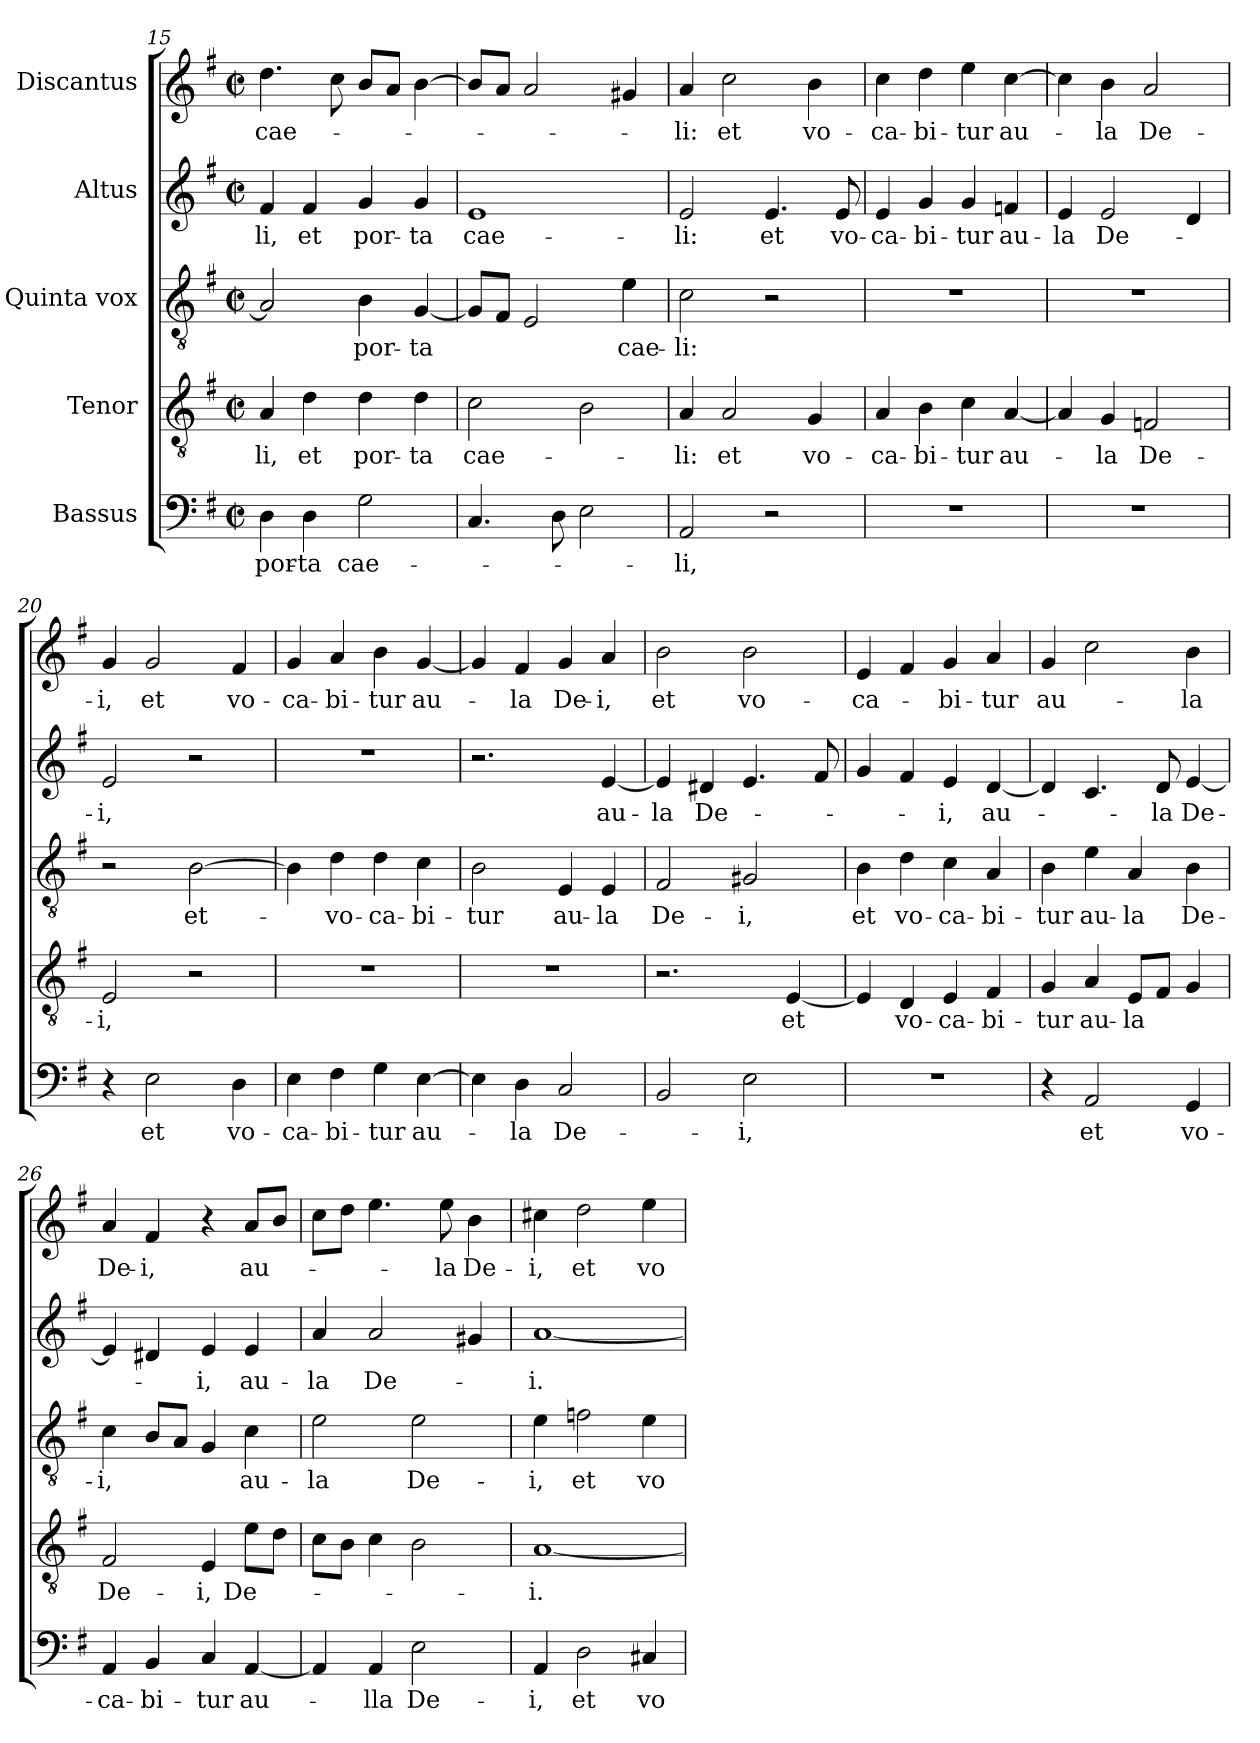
**kern	**text	**kern	**text	**kern	**text	**kern	**text	**kern	**text
*part5	*part5	*part4	*part4	*part3	*part3	*part2	*part2	*part1	*part1
*staff5	*staff5	*staff4	*staff4	*staff3	*staff3	*staff2	*staff2	*staff1	*staff1
*I"Bassus	*	*I"Tenor	*	*I"Quinta vox	*	*I"Altus	*	*I"Discantus	*
*clefF4	*	*clefGv2	*	*clefGv2	*	*clefG2	*	*clefG2	*
*k[f#]	*	*k[f#]	*	*k[f#]	*	*k[f#]	*	*k[f#]	*
*G:	*	*G:	*	*G:	*	*G:	*	*G:	*
*M2/2	*	*M2/2	*	*M2/2	*	*M2/2	*	*M2/2	*
*met(c|)	*	*met(c|)	*	*met(c|)	*	*met(c|)	*	*met(c|)	*
=15	=15	=15	=15	=15	=15	=15	=15	=15	=15
4D\	por-	4A/	-li,	2A/]	.	4f#/	-li,	4.dd\	cae-
4D\	-ta	4d\	et	.	.	4f#/	et	.	.
.	.	.	.	.	.	.	.	8cc\	.
2G\	cae-	4d\	por-	4B\	por-	4g/	por-	8b/L	.
.	.	.	.	.	.	.	.	8a/J	.
.	.	4d\	-ta	[4G/	-ta	4g/	-ta	[4b\	.
=16	=16	=16	=16	=16	=16	=16	=16	=16	=16
4.C/	.	2c\	cae-	8G/L]	.	1e	cae-	8b/L]	.
.	.	.	.	8F#/J	.	.	.	8a/J	.
.	.	.	.	2E/	.	.	.	2a/	.
8D\	.	.	.	.	.	.	.	.	.
2E\	.	2B\	.	.	.	.	.	.	.
.	.	.	.	4e\	cae-	.	.	4g#X/	.
=17	=17	=17	=17	=17	=17	=17	=17	=17	=17
2AA/	-li,	4A/	-li:	2c\	-li:	2e/	-li:	4a/	-li:
.	.	2A/	et	.	.	.	.	2cc\	et
2r	.	.	.	2r	.	4.e/	et	.	.
.	.	4G/	vo-	.	.	.	.	4b\	vo-
.	.	.	.	.	.	8e/	vo-	.	.
=18	=18	=18	=18	=18	=18	=18	=18	=18	=18
1r	.	4A/	-ca-	1r	.	4e/	-ca-	4cc\	-ca-
.	.	4B\	-bi-	.	.	4g/	-bi-	4dd\	-bi-
.	.	4c\	-tur	.	.	4g/	-tur	4ee\	-tur
.	.	[4A/	au-	.	.	4fn/	au-	[4cc\	au-
=19	=19	=19	=19	=19	=19	=19	=19	=19	=19
1r	.	4A/]	.	1r	.	4e/	-la	4cc\]	.
.	.	4G/	-la	.	.	2e/	De-	4b\	-la
.	.	2Fn/	De-	.	.	.	.	2a/	De-
.	.	.	.	.	.	4d/	.	.	.
!!LO:LB:g=z
=20	=20	=20	=20	=20	=20	=20	=20	=20	=20
4r	.	2E/	-i,	2r	.	2e/	-i,	4g/	-i,
2E\	et	.	.	.	.	.	.	2g/	et
.	.	2r	.	[2B\	et-	2r	.	.	.
4D\	vo-	.	.	.	.	.	.	4f#/	vo-
=21	=21	=21	=21	=21	=21	=21	=21	=21	=21
4E\	-ca-	1r	.	4B\]	.	1r	.	4g/	-ca-
4F#\	-bi-	.	.	4d\	-vo-	.	.	4a/	-bi-
4G\	-tur	.	.	4d\	-ca-	.	.	4b\	-tur
[4E\	au-	.	.	4c\	-bi-	.	.	[4g/	au-
=22	=22	=22	=22	=22	=22	=22	=22	=22	=22
4E\]	.	1r	.	2B\	-tur	2.r	.	4g/]	.
4D\	-la	.	.	.	.	.	.	4f#/	-la
2C/	De-	.	.	4E/	au-	.	.	4g/	De-
.	.	.	.	4E/	-la	[4e/	au-	4a/	-i,
=23	=23	=23	=23	=23	=23	=23	=23	=23	=23
2BB/	.	2.r	.	2F#/	De-	4e/]	-la	2b\	et
.	.	.	.	.	.	4d#X/	De-	.	.
2E\	-i,	.	.	2G#X/	-i,	4.e/	.	2b\	vo-
.	.	[4E/	et	.	.	.	.	.	.
.	.	.	.	.	.	8f#/	.	.	.
=24	=24	=24	=24	=24	=24	=24	=24	=24	=24
1r	.	4E/]	.	4B\	et	4g/	.	4e/	-ca-
.	.	4D/	vo-	4d\	vo-	4f#/	.	4f#/	.
.	.	4E/	-ca-	4c\	-ca-	4e/	-i,	4g/	-bi-
.	.	4F#/	-bi-	4A/	-bi-	[4d/	au-	4a/	-tur
=25	=25	=25	=25	=25	=25	=25	=25	=25	=25
4r	.	4G/	-tur	4B\	-tur	4d/]	.	4g/	au-
2AA/	et	4A/	au-	4e\	au-	4.c/	.	2cc\	.
.	.	8E/L	-la	4A/	-la	.	.	.	.
.	.	8F#/J	.	.	.	8d/	-la	.	.
4GG/	vo-	4G/	.	4B\	De-	[4e/	De-	4b\	-la
=26	=26	=26	=26	=26	=26	=26	=26	=26	=26
4AA/	-ca-	2F#/	De-	4c\	-i,	4e/]	.	4a/	De-
4BB/	-bi-	.	.	8B/L	.	4d#X/	.	4f#/	-i,
.	.	.	.	8A/J	.	.	.	.	.
4C/	-tur	4E/	-i,	4G/	.	4e/	-i,	4r	.
[4AA/	au-	8e\L	De-	4c\	au-	4e/	au-	8a/L	au-
.	.	8d\J	.	.	.	.	.	8b/J	.
!!LO:LB:g=z
=27	=27	=27	=27	=27	=27	=27	=27	=27	=27
4AA/]	.	8c\L	.	2e\	-la	4a/	-la	8cc\L	.
.	.	8B\J	.	.	.	.	.	8dd\J	.
4AA/	-lla	4c\	.	.	.	2a/	De-	4.ee\	.
2E\	De-	2B\	.	2e\	De-	.	.	.	.
.	.	.	.	.	.	.	.	8ee\	-la
.	.	.	.	.	.	4g#X/	.	4b\	De-
=28	=28	=28	=28	=28	=28	=28	=28	=28	=28
4AA/	-i,	[1A	-i.	4e\	-i,	[1a	-i.	4cc#X\	-i,
2D\	et	.	.	2fn\	et	.	.	2dd\	et
4C#X/	vo-	.	.	4e\	vo-	.	.	4ee\	vo-
=	=	=	=	=	=	=	=	=	=
*-	*-	*-	*-	*-	*-	*-	*-	*-	*-
